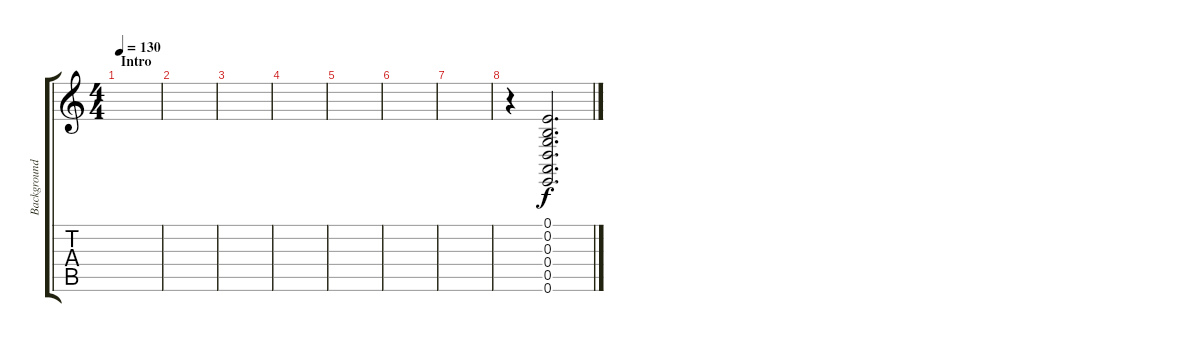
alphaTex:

\track ("Background Vocals" "Background") {instrument voiceoohs}
\staff {score tabs}
\tuning (E4 B3 G3 D3 A2 E2) {hide}
\ts (4 4)
\section ("" "Intro")
\tempo 130
\clef g2
\ks c
|
|
|
|
|
|
|
r.4{instrument reversecymbal} (0.1 0.2 0.3 0.4 0.5 0.6).2{d}
